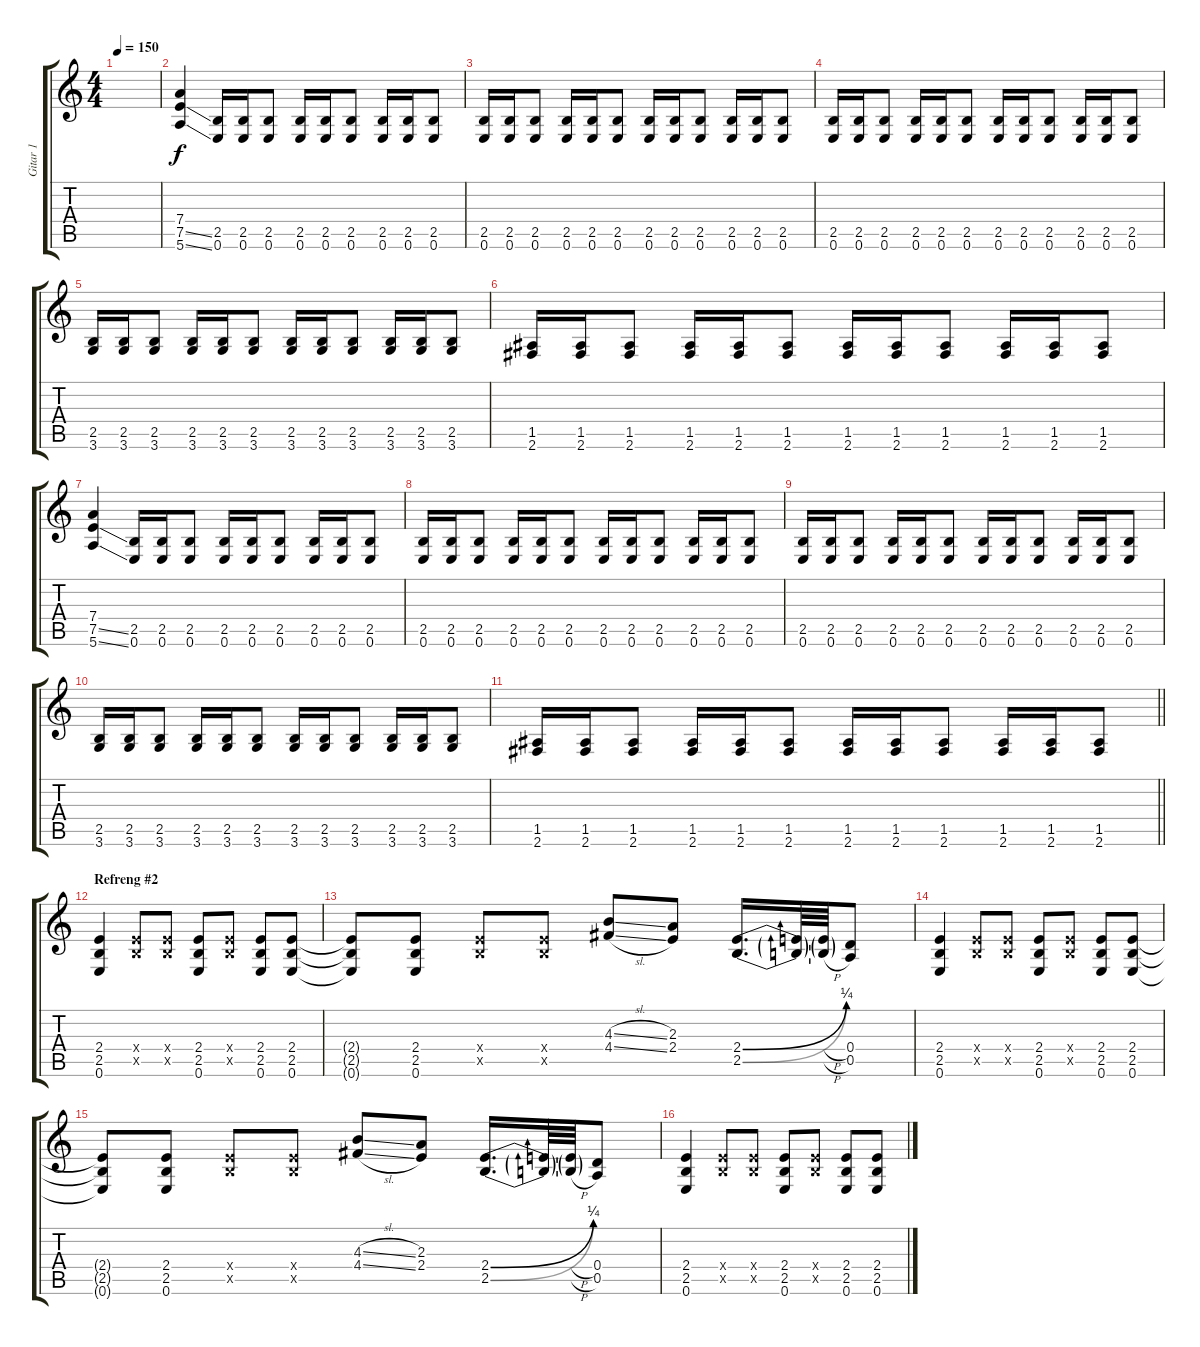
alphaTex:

\track ("Gitar 1" "Gitar 1") {instrument overdrivenguitar}
\staff {score tabs}
\tuning (E4 B3 G3 D3 A2 E2) {hide}
\ts (4 4)
\tempo 150
\clef g2
\ks c
|
(7.4 7.5{ss} 5.6{ss}).4 (2.5 0.6).16 (2.5 0.6).16 (2.5 0.6).8 (2.5 0.6).16 (2.5 0.6).16 (2.5 0.6).8 (2.5 0.6).16 (2.5 0.6).16 (2.5 0.6).8 |
(2.5 0.6).16 (2.5 0.6).16 (2.5 0.6).8 (2.5 0.6).16 (2.5 0.6).16 (2.5 0.6).8 (2.5 0.6).16 (2.5 0.6).16 (2.5 0.6).8 (2.5 0.6).16 (2.5 0.6).16 (2.5 0.6).8 |
(2.5 0.6).16 (2.5 0.6).16 (2.5 0.6).8 (2.5 0.6).16 (2.5 0.6).16 (2.5 0.6).8 (2.5 0.6).16 (2.5 0.6).16 (2.5 0.6).8 (2.5 0.6).16 (2.5 0.6).16 (2.5 0.6).8 |
(2.5 3.6).16 (2.5 3.6).16 (2.5 3.6).8 (2.5 3.6).16 (2.5 3.6).16 (2.5 3.6).8 (2.5 3.6).16 (2.5 3.6).16 (2.5 3.6).8 (2.5 3.6).16 (2.5 3.6).16 (2.5 3.6).8 |
(1.5 2.6).16 (1.5 2.6).16 (1.5 2.6).8 (1.5 2.6).16 (1.5 2.6).16 (1.5 2.6).8 (1.5 2.6).16 (1.5 2.6).16 (1.5 2.6).8 (1.5 2.6).16 (1.5 2.6).16 (1.5 2.6).8 |
(7.4 7.5{ss} 5.6{ss}).4 (2.5 0.6).16 (2.5 0.6).16 (2.5 0.6).8 (2.5 0.6).16 (2.5 0.6).16 (2.5 0.6).8 (2.5 0.6).16 (2.5 0.6).16 (2.5 0.6).8 |
(2.5 0.6).16 (2.5 0.6).16 (2.5 0.6).8 (2.5 0.6).16 (2.5 0.6).16 (2.5 0.6).8 (2.5 0.6).16 (2.5 0.6).16 (2.5 0.6).8 (2.5 0.6).16 (2.5 0.6).16 (2.5 0.6).8 |
(2.5 0.6).16 (2.5 0.6).16 (2.5 0.6).8 (2.5 0.6).16 (2.5 0.6).16 (2.5 0.6).8 (2.5 0.6).16 (2.5 0.6).16 (2.5 0.6).8 (2.5 0.6).16 (2.5 0.6).16 (2.5 0.6).8 |
(2.5 3.6).16 (2.5 3.6).16 (2.5 3.6).8 (2.5 3.6).16 (2.5 3.6).16 (2.5 3.6).8 (2.5 3.6).16 (2.5 3.6).16 (2.5 3.6).8 (2.5 3.6).16 (2.5 3.6).16 (2.5 3.6).8 |
\barLineRight lightlight
(1.5 2.6).16 (1.5 2.6).16 (1.5 2.6).8 (1.5 2.6).16 (1.5 2.6).16 (1.5 2.6).8 (1.5 2.6).16 (1.5 2.6).16 (1.5 2.6).8 (1.5 2.6).16 (1.5 2.6).16 (1.5 2.6).8 |
\section ("" "Refreng #2")
(2.4 2.5 0.6).4 (2.4{x} 2.5{x}).8 (2.4{x} 2.5{x}).8 (2.4 2.5 0.6).8 (2.4{x} 2.5{x}).8 (2.4 2.5 0.6).8 (2.4 2.5 0.6).8 |
(2.4{t} 2.5{t} 0.6{t}).8 (2.4 2.5 0.6).8 (2.4{x} 2.5{x}).8 (2.4{x} 2.5{x}).8 (4.3{sl} 4.4{sl}).8 (2.3 2.4).8 (2.4{be (bend 0 0 60 1)} 2.5{be (bend 0 0 60 1)}).16{d} (2.4{t} 2.5{t}).64 (2.4{h t} 2.5{h t}).64 (0.4 0.5).8 |
(2.4 2.5 0.6).4 (2.4{x} 2.5{x}).8 (2.4{x} 2.5{x}).8 (2.4 2.5 0.6).8 (2.4{x} 2.5{x}).8 (2.4 2.5 0.6).8 (2.4 2.5 0.6).8 |
(2.4{t} 2.5{t} 0.6{t}).8 (2.4 2.5 0.6).8 (2.4{x} 2.5{x}).8 (2.4{x} 2.5{x}).8 (4.3{sl} 4.4{sl}).8 (2.3 2.4).8 (2.4{be (bend 0 0 60 1)} 2.5{be (bend 0 0 60 1)}).16{d} (2.4{t} 2.5{t}).64 (2.4{h t} 2.5{h t}).64 (0.4 0.5).8 |
(2.4 2.5 0.6).4 (2.4{x} 2.5{x}).8 (2.4{x} 2.5{x}).8 (2.4 2.5 0.6).8 (2.4{x} 2.5{x}).8 (2.4 2.5 0.6).8 (2.4 2.5 0.6).8
